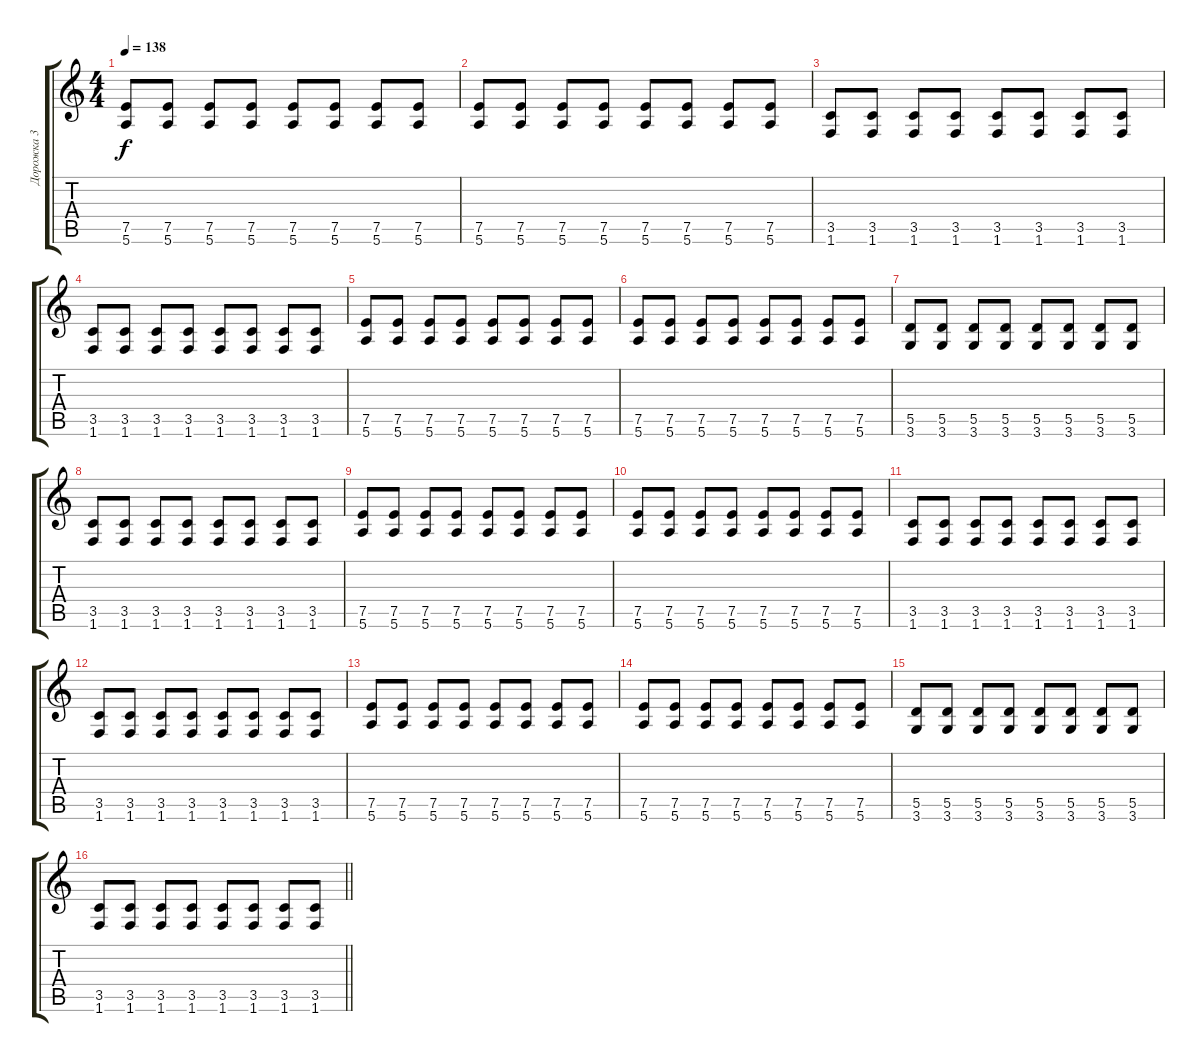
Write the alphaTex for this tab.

\track ("Дорожка 3" "Дорожка 3") {instrument distortionguitar}
\staff {score tabs}
\tuning (E4 B3 G3 D3 A2 E2) {hide}
\ts (4 4)
\tempo 138
\clef g2
\ks c
(7.5 5.6).8{dy f} (7.5 5.6).8 (7.5 5.6).8 (7.5 5.6).8 (7.5 5.6).8 (7.5 5.6).8 (7.5 5.6).8 (7.5 5.6).8 |
(7.5 5.6).8 (7.5 5.6).8 (7.5 5.6).8 (7.5 5.6).8 (7.5 5.6).8 (7.5 5.6).8 (7.5 5.6).8 (7.5 5.6).8 |
(3.5 1.6).8 (3.5 1.6).8 (3.5 1.6).8 (3.5 1.6).8 (3.5 1.6).8 (3.5 1.6).8 (3.5 1.6).8 (3.5 1.6).8 |
(3.5 1.6).8 (3.5 1.6).8 (3.5 1.6).8 (3.5 1.6).8 (3.5 1.6).8 (3.5 1.6).8 (3.5 1.6).8 (3.5 1.6).8 |
(7.5 5.6).8 (7.5 5.6).8 (7.5 5.6).8 (7.5 5.6).8 (7.5 5.6).8 (7.5 5.6).8 (7.5 5.6).8 (7.5 5.6).8 |
(7.5 5.6).8 (7.5 5.6).8 (7.5 5.6).8 (7.5 5.6).8 (7.5 5.6).8 (7.5 5.6).8 (7.5 5.6).8 (7.5 5.6).8 |
(5.5 3.6).8 (5.5 3.6).8 (5.5 3.6).8 (5.5 3.6).8 (5.5 3.6).8 (5.5 3.6).8 (5.5 3.6).8 (5.5 3.6).8 |
(3.5 1.6).8 (3.5 1.6).8 (3.5 1.6).8 (3.5 1.6).8 (3.5 1.6).8 (3.5 1.6).8 (3.5 1.6).8 (3.5 1.6).8 |
(7.5 5.6).8 (7.5 5.6).8 (7.5 5.6).8 (7.5 5.6).8 (7.5 5.6).8 (7.5 5.6).8 (7.5 5.6).8 (7.5 5.6).8 |
(7.5 5.6).8 (7.5 5.6).8 (7.5 5.6).8 (7.5 5.6).8 (7.5 5.6).8 (7.5 5.6).8 (7.5 5.6).8 (7.5 5.6).8 |
(3.5 1.6).8 (3.5 1.6).8 (3.5 1.6).8 (3.5 1.6).8 (3.5 1.6).8 (3.5 1.6).8 (3.5 1.6).8 (3.5 1.6).8 |
(3.5 1.6).8 (3.5 1.6).8 (3.5 1.6).8 (3.5 1.6).8 (3.5 1.6).8 (3.5 1.6).8 (3.5 1.6).8 (3.5 1.6).8 |
(7.5 5.6).8 (7.5 5.6).8 (7.5 5.6).8 (7.5 5.6).8 (7.5 5.6).8 (7.5 5.6).8 (7.5 5.6).8 (7.5 5.6).8 |
(7.5 5.6).8 (7.5 5.6).8 (7.5 5.6).8 (7.5 5.6).8 (7.5 5.6).8 (7.5 5.6).8 (7.5 5.6).8 (7.5 5.6).8 |
(5.5 3.6).8 (5.5 3.6).8 (5.5 3.6).8 (5.5 3.6).8 (5.5 3.6).8 (5.5 3.6).8 (5.5 3.6).8 (5.5 3.6).8 |
\barLineRight lightlight
(3.5 1.6).8 (3.5 1.6).8 (3.5 1.6).8 (3.5 1.6).8 (3.5 1.6).8 (3.5 1.6).8 (3.5 1.6).8 (3.5 1.6).8
